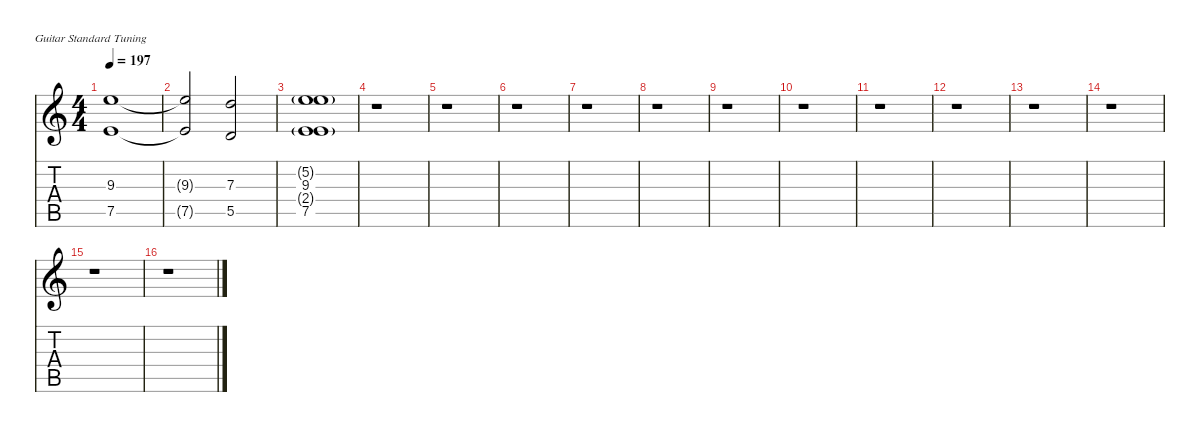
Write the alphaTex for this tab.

\defaultSystemsLayout 4
\hideDynamics
\bracketExtendMode nobrackets
\singleTrackTrackNamePolicy hidden
\multiTrackTrackNamePolicy hidden
\firstSystemTrackNameMode fullname
\firstSystemTrackNameOrientation horizontal
\otherSystemsTrackNameOrientation horizontal
\track ("Guitar 3" "od.guit.") {defaultSystemsLayout 8 instrument overdrivenguitar}
\staff {score tabs}
\tuning (E4 B3 G3 D3 A2 E2)
\ts (4 4)
\tempo 197
\clef g2
\ks c
(9.3{t} 7.5{t}).1{dy f beam Up} |
(9.3{t} 7.5{t}).2{beam Up} (7.3 5.5).2{beam Up} |
(5.2{g} 9.3 2.4{g} 7.5).1{beam Up} |
r.1{beam Down} |
r.1{beam Down} |
r.1{beam Down} |
r.1{beam Down} |
r.1{beam Down} |
r.1{beam Down} |
r.1{beam Down} |
r.1{beam Down} |
r.1{beam Down} |
r.1{beam Down} |
r.1{beam Down} |
r.1{beam Down} |
r.1{beam Down}
